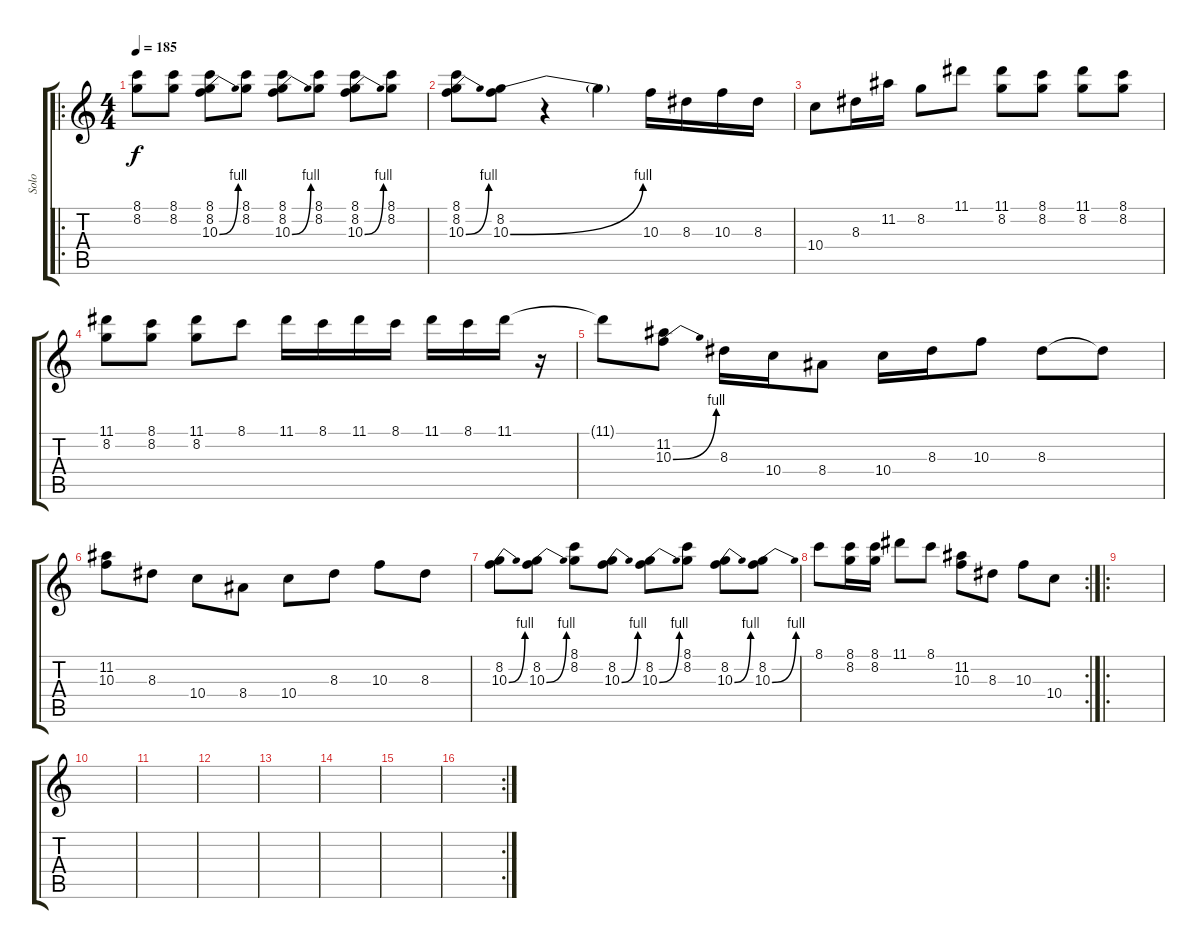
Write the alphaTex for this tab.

\track ("Solo" "Solo") {instrument overdrivenguitar}
\staff {score tabs}
\tuning (E4 B3 G3 D3 A2 E2) {hide}
\ro
\ts (4 4)
\tempo 185
\clef g2
\ks c
(8.1 8.2).8{dy f} (8.1 8.2).8 (8.1 8.2 10.3{be (bend 0 0 60 4)}).8 (8.1 8.2).8 (8.1 8.2 10.3{be (bend 0 0 60 4)}).8 (8.1 8.2).8 (8.1 8.2 10.3{be (bend 0 0 60 4)}).8 (8.1 8.2).8 |
(8.1 8.2 10.3{be (bend 0 0 60 4)}).8 (8.2 10.3{be (bend 0 0 60 4)}).8 r.4 10.3{t}.4 10.3.16 8.3.16 10.3.16 8.3.16 |
10.4.8 8.3.16 11.2.16 8.2.8 11.1.8 (11.1 8.2).8 (8.1 8.2).8 (11.1 8.2).8 (8.1 8.2).8 |
(11.1 8.2).8 (8.1 8.2).8 (11.1 8.2).8 8.1.8 11.1.16 8.1.16 11.1.16 8.1.16 11.1.16 8.1.16 11.1.16 r.16 |
11.1{t}.8 (11.2 10.3{be (bend 0 0 60 4)}).8 8.3.16 10.4.16 8.4.8 10.4.16 8.3.16 10.3.8 8.3.8 8.3{t}.8 |
(11.2 10.3).8 8.3.8 10.4.8 8.4.8 10.4.8 8.3.8 10.3.8 8.3.8 |
(8.2 10.3{be (bend 0 0 60 4)}).8 (8.2 10.3{be (bend 0 0 60 4)}).8 (8.1 8.2).8 (8.2 10.3{be (bend 0 0 60 4)}).8 (8.2 10.3{be (bend 0 0 60 4)}).8 (8.1 8.2).8 (8.2 10.3{be (bend 0 0 60 4)}).8 (8.2 10.3{be (bend 0 0 60 4)}).8 |
\rc 2
8.1.8 (8.1 8.2).16 (8.1 8.2).16 11.1.8 8.1.8 (11.2 10.3).8 8.3.8 10.3.8 10.4.8 |
\ro
|
|
|
|
|
|
|
\rc 2
